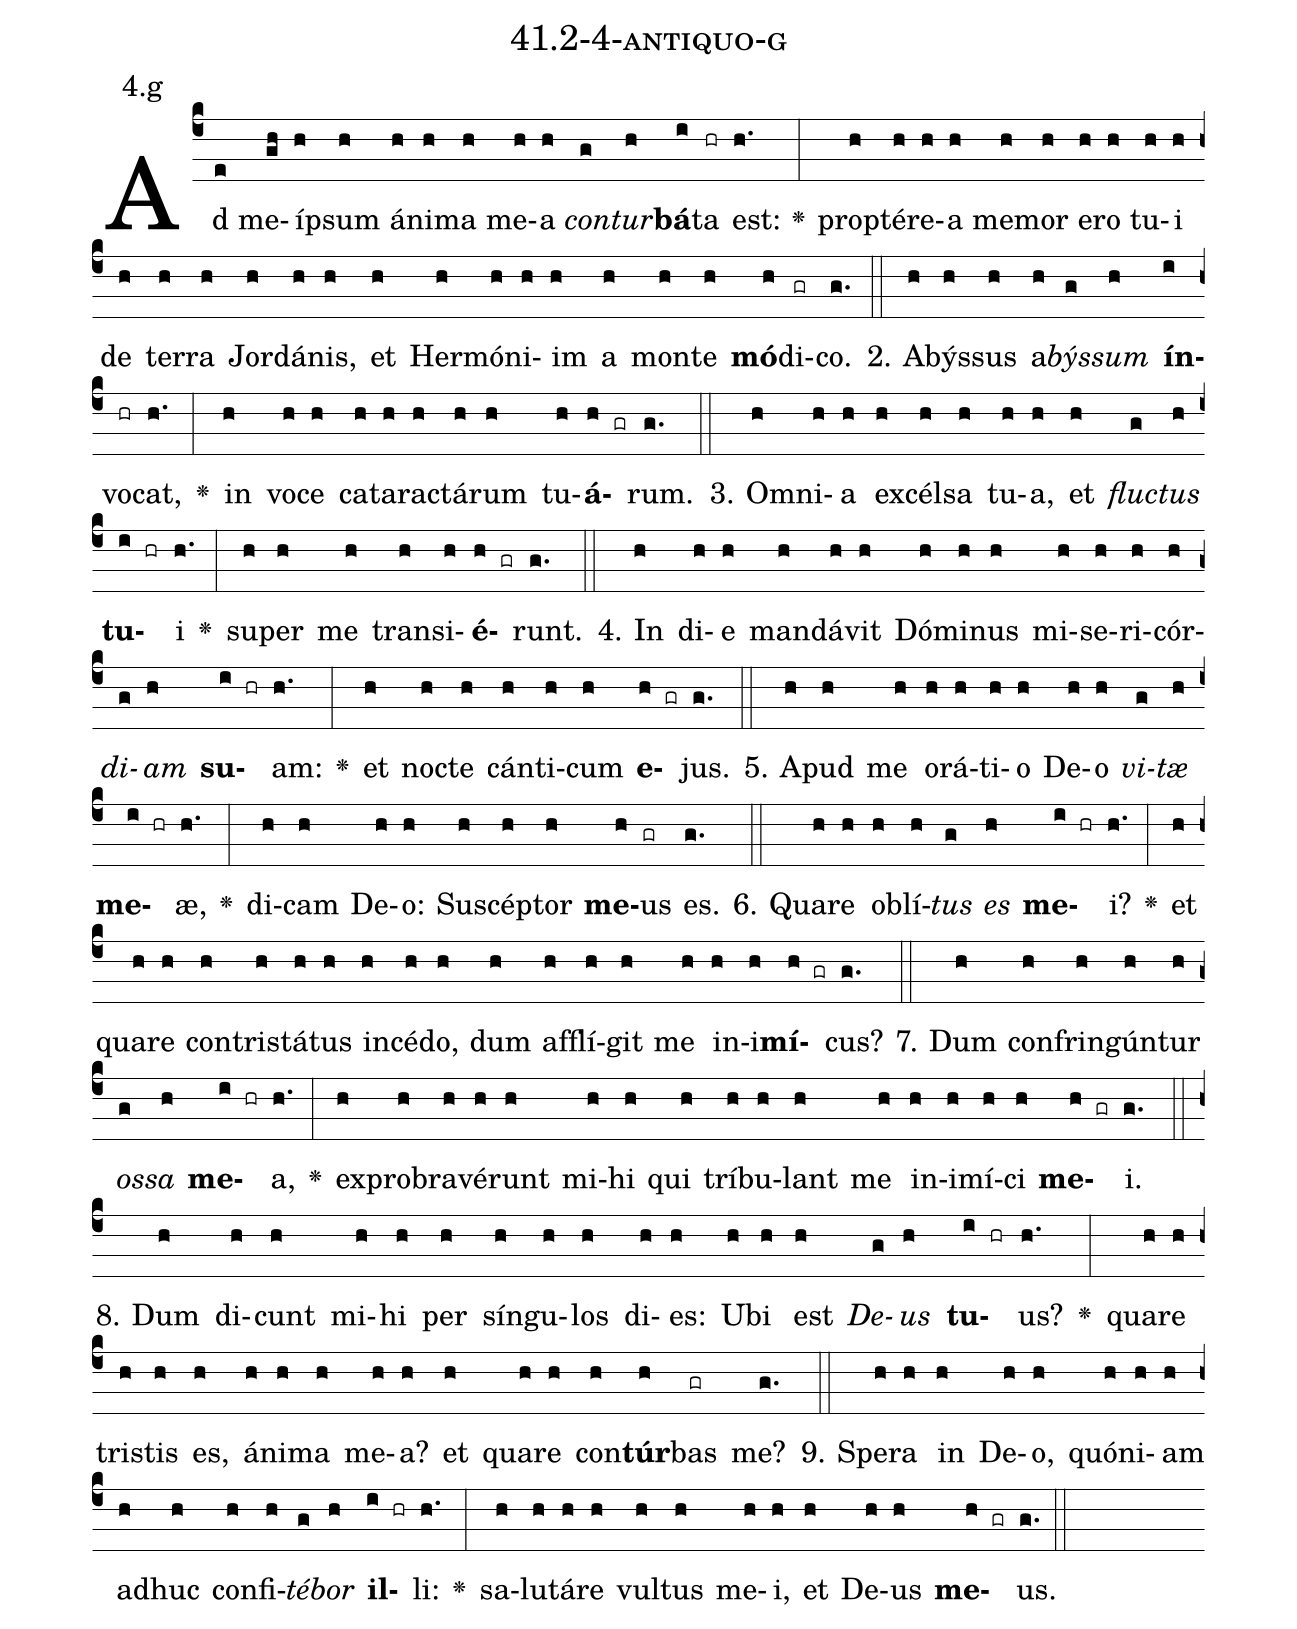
name: 41.2-4-antiquo-g;
annotation: 4.g;
%%
(c4)Ad(e) me(gh)íp(h)sum(h) á(h)ni(h)ma(h) me(h)a(h) <i>con</i>(g)<i>tur</i>(h)<b>bá</b>(i)ta(hr) est:(h.) <v>\greheightstar</v>(:) prop(h)tér(h)e(h)a(h) me(h)mor(h) e(h)ro(h) tu(h)i(h) de(h) ter(h)ra(h) Jor(h)dá(h)nis,(h) et(h) Her(h)mó(h)ni(h)im(h) a(h) mon(h)te(h) <b>mó</b>(h)di(gr)co.(g.) (::)
2. A(h)býs(h)sus(h) a(h)<i>býs</i>(g)<i>sum</i>(h) <b>ín</b>(i)vo(hr)cat,(h.) <v>\greheightstar</v>(:) in(h) vo(h)ce(h) ca(h)ta(h)rac(h)tá(h)rum(h) tu(h)<b>á</b>(h gr)rum.(g.) (::)
3. Om(h)ni(h)a(h) ex(h)cél(h)sa(h) tu(h)a,(h) et(h) <i>fluc</i>(g)<i>tus</i>(h) <b>tu</b>(i hr)i(h.) <v>\greheightstar</v>(:) su(h)per(h) me(h) trans(h)i(h)<b>é</b>(h gr)runt.(g.) (::)
4. In(h) di(h)e(h) man(h)dá(h)vit(h) Dó(h)mi(h)nus(h) mi(h)se(h)ri(h)cór(h)<i>di</i>(g)<i>am</i>(h) <b>su</b>(i hr)am:(h.) <v>\greheightstar</v>(:) et(h) noc(h)te(h) cán(h)ti(h)cum(h) <b>e</b>(h gr)jus.(g.) (::)
5. A(h)pud(h) me(h) o(h)rá(h)ti(h)o(h) De(h)o(h) <i>vi</i>(g)<i>tæ</i>(h) <b>me</b>(i hr)æ,(h.) <v>\greheightstar</v>(:) di(h)cam(h) De(h)o:(h) Su(h)scép(h)tor(h) <b>me</b>(h)us(gr) es.(g.) (::)
6. Qua(h)re(h) ob(h)lí(h)<i>tus</i>(g) <i>es</i>(h) <b>me</b>(i hr)i?(h.) <v>\greheightstar</v>(:) et(h) qua(h)re(h) con(h)tris(h)tá(h)tus(h) in(h)cé(h)do,(h) dum(h) af(h)flí(h)git(h) me(h) in(h)i(h)<b>mí</b>(h gr)cus?(g.) (::)
7. Dum(h) con(h)frin(h)gún(h)tur(h) <i>os</i>(g)<i>sa</i>(h) <b>me</b>(i hr)a,(h.) <v>\greheightstar</v>(:) ex(h)pro(h)bra(h)vé(h)runt(h) mi(h)hi(h) qui(h) trí(h)bu(h)lant(h) me(h) in(h)i(h)mí(h)ci(h) <b>me</b>(h gr)i.(g.) (::)
8. Dum(h) di(h)cunt(h) mi(h)hi(h) per(h) sín(h)gu(h)los(h) di(h)es:(h) U(h)bi(h) est(h) <i>De</i>(g)<i>us</i>(h) <b>tu</b>(i hr)us?(h.) <v>\greheightstar</v>(:) qua(h)re(h) tris(h)tis(h) es,(h) á(h)ni(h)ma(h) me(h)a?(h) et(h) qua(h)re(h) con(h)<b>túr</b>(h)bas(gr) me?(g.) (::)
9. Spe(h)ra(h) in(h) De(h)o,(h) quón(h)i(h)am(h) ad(h)huc(h) con(h)fi(h)<i>té</i>(g)<i>bor</i>(h) <b>il</b>(i hr)li:(h.) <v>\greheightstar</v>(:) sa(h)lu(h)tá(h)re(h) vul(h)tus(h) me(h)i,(h) et(h) De(h)us(h) <b>me</b>(h gr)us.(g.) (::)
